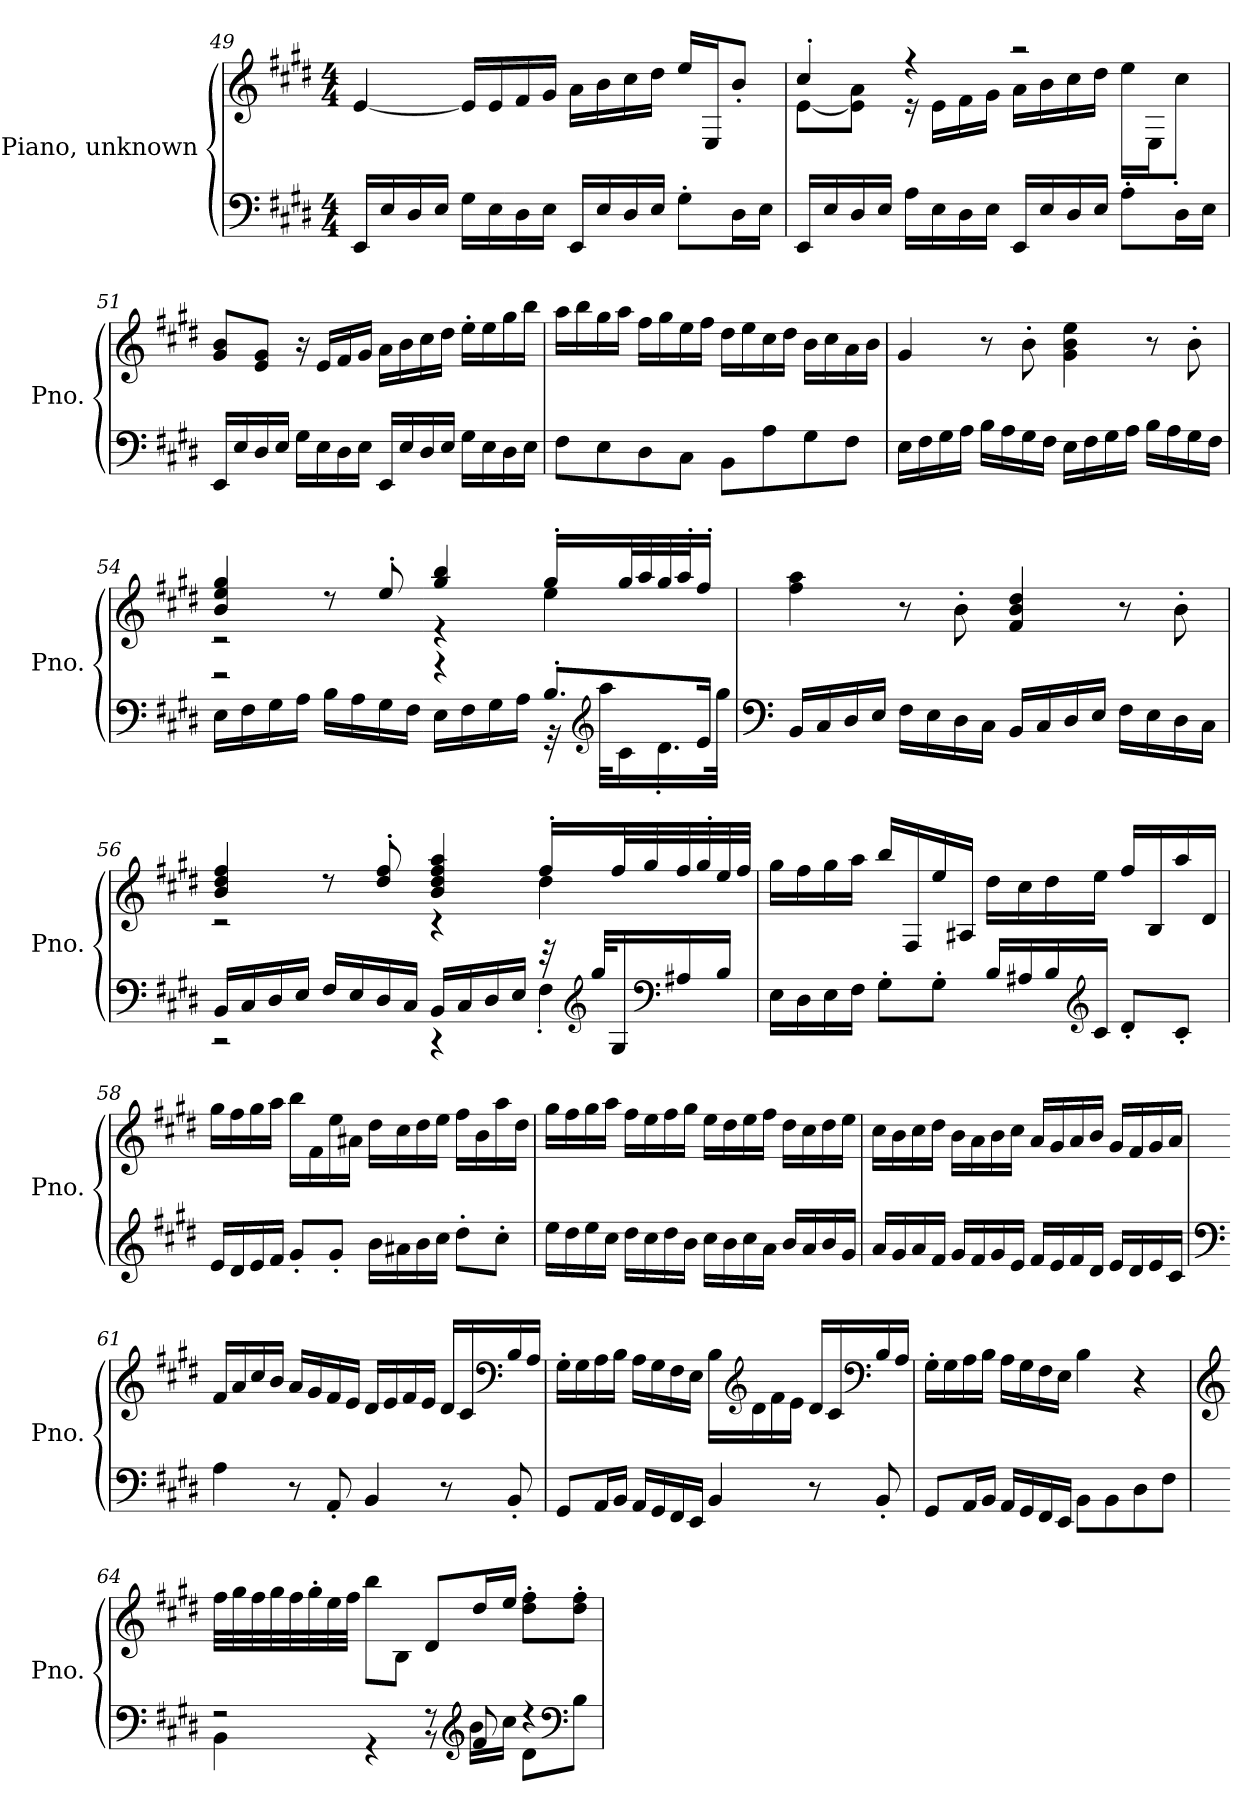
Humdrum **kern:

**kern	**kern
*part1	*part1
*staff2	*staff1
*I"Piano, unknown	*
*I'Pno.	*
*clefF4	*clefG2
*k[f#c#g#d#]	*k[f#c#g#d#]
*M4/4	*M4/4
=49	=49
16EE/LL	[4e/
16E/	.
16D#/	.
16E/JJ	.
16G#\LL	16e/LL]
16E\	16e/
16D#\	16f#/
16E\JJ	16g#/JJ
16EE/LL	16a\LL
16E/	16b\
16D#/	16cc#\
16E/JJ	16dd#\JJ
8G#'\L	16ee/LL
.	16E/J
16D#\L	8b'/J
16E\JJ	.
!!LO:PB:g=z
=50	=50
*	*^
16EE/LL	4cc#'/	[8e\L
16E/	.	.
16D#/	.	8e\] 8a\J
16E/JJ	.	.
16A\LL	4r	16r
16E\	.	16e\LL
16D#\	.	16f#\
16E\JJ	.	16g#\JJ
16EE/LL	2r	16a\LL
16E/	.	16b\
16D#/	.	16cc#\
16E/JJ	.	16dd#\JJ
8A'\L	.	16ee\LL
.	.	16E\J
16D#\L	.	8cc#'\J
16E\JJ	.	.
*	*v	*v
=51	=51
16EE/LL	8g#/ 8b/L
16E/	.
16D#/	8e/ 8g#/J
16E/JJ	.
16G#\LL	16r
16E\	16e/LL
16D#\	16f#/
16E\JJ	16g#/JJ
16EE/LL	16a\LL
16E/	16b\
16D#/	16cc#\
16E/JJ	16dd#\JJ
16G#\LL	16ee'\LL
16E\	16ee\
16D#\	16gg#\
16E\JJ	16bb\JJ
!!LO:LB:g=z
=52	=52
8F#\L	16aa\LL
.	16bb\
8E\	16gg#\
.	16aa\JJ
8D#\	16ff#\LL
.	16gg#\
8C#\J	16ee\
.	16ff#\JJ
8BB\L	16dd#\LL
.	16ee\
8A\	16cc#\
.	16dd#\JJ
8G#\	16b\LL
.	16cc#\
8F#\J	16a\
.	16b\JJ
=53	=53
16E\LL	4g#/
16F#\	.
16G#\	.
16A\JJ	.
16B\LL	8r
16A\	.
16G#\	8b'\
16F#\JJ	.
16E\LL	4g#\ 4b\ 4ee\
16F#\	.
16G#\	.
16A\JJ	.
16B\LL	8r
16A\	.
16G#\	8b'\
16F#\JJ	.
!!LO:LB:g=z
=54	=54
*^	*^
2r	16E\LL	4b/ 4ee/ 4gg#/	2r
.	16F#\	.	.
.	16G#\	.	.
.	16A\JJ	.	.
.	16B\LL	8r	.
.	16A\	.	.
.	16G#\	8ee'/	.
.	16F#\JJ	.	.
4r	16E\LL	4gg#/ 4bb/	4r
.	16F#\	.	.
.	16G#\	.	.
.	16A\JJ	.	.
8.B'/L	32r	16gg#'/LL	4ee\
*clefG2	*	*	*
.	32aa\KLL	.	.
.	16c#\	32gg#/L	.
.	.	32aa/	.
.	16.d#'\	32gg#/	.
.	.	32aa'/J	.
16e/Jk	.	16ff#'/JJ	.
.	32gg#\JJk	.	.
*v	*v	*	*
*	*v	*v
=55	=55
*clefF4	*
16BB/LL	4ff#\ 4aa\
16C#/	.
16D#/	.
16E/JJ	.
16F#\LL	8r
16E\	.
16D#\	8b'\
16C#\JJ	.
16BB/LL	4f#/ 4b/ 4dd#/
16C#/	.
16D#/	.
16E/JJ	.
16F#\LL	8r
16E\	.
16D#\	8b'\
16C#\JJ	.
!!LO:LB:g=z
=56	=56
*^	*^
16BB/LL	2r	4b/ 4dd#/ 4ff#/	2r
16C#/	.	.	.
16D#/	.	.	.
16E/JJ	.	.	.
16F#/LL	.	8r	.
16E/	.	.	.
16D#/	.	8dd#/' 8ff#/'	.
16C#/JJ	.	.	.
16BB/LL	4r	4b/ 4dd#/ 4ff#/ 4aa/	4r
16C#/	.	.	.
16D#/	.	.	.
16E/JJ	.	.	.
32r	4F#'\	16ff#'/LL	4dd#\
*clefG2	*	*	*
32gg#/KLL	.	.	.
16G#/	.	32ff#/L	.
.	.	32gg#/	.
*clefF4	*	*	*
16A#X/	.	32ff#/	.
.	.	32gg#'/	.
16B/JJ	.	32ee/	.
.	.	32ff#/JJJ	.
*v	*v	*	*
*	*v	*v
=57	=57
16E\LL	16gg#\LL
16D#\	16ff#\
16E\	16gg#\
16F#\JJ	16aa\JJ
8G#'\L	16bb/LL
.	16F#/
8G#'\J	16ee/
.	16A#X/JJ
16B/LL	16dd#\LL
16A#X/	16cc#\
16B/	16dd#\
*clefG2	*
16c#/JJ	16ee\JJ
8d#'/L	16ff#/LL
.	16B/
8c#'/J	16aa/
.	16d#/JJ
!!LO:LB:g=z
=58	=58
16e/LL	16gg#\LL
16d#/	16ff#\
16e/	16gg#\
16f#/JJ	16aa\JJ
8g#'/L	16bb\LL
.	16f#\
8g#'/J	16ee\
.	16a#X\JJ
16b\LL	16dd#\LL
16a#X\	16cc#\
16b\	16dd#\
16cc#\JJ	16ee\JJ
8dd#'\L	16ff#\LL
.	16b\
8cc#'\J	16aa\
.	16dd#\JJ
=59	=59
16ee\LL	16gg#\LL
16dd#\	16ff#\
16ee\	16gg#\
16cc#\JJ	16aa\JJ
16dd#\LL	16ff#\LL
16cc#\	16ee\
16dd#\	16ff#\
16b\JJ	16gg#\JJ
16cc#\LL	16ee\LL
16b\	16dd#\
16cc#\	16ee\
16a\JJ	16ff#\JJ
16b/LL	16dd#\LL
16a/	16cc#\
16b/	16dd#\
16g#/JJ	16ee\JJ
!!LO:LB:g=z
=60	=60
16a/LL	16cc#\LL
16g#/	16b\
16a/	16cc#\
16f#/JJ	16dd#\JJ
16g#/LL	16b\LL
16f#/	16a\
16g#/	16b\
16e/JJ	16cc#\JJ
16f#/LL	16a/LL
16e/	16g#/
16f#/	16a/
16d#/JJ	16b/JJ
16e/LL	16g#/LL
16d#/	16f#/
16e/	16g#/
16c#/JJ	16a/JJ
=61	=61
*clefF4	*
4A\	16f#/LL
.	16a/
.	16cc#/
.	16b/JJ
8r	16a/LL
.	16g#/
8AA'/	16f#/
.	16e/JJ
4BB/	16d#/LL
.	16e/
.	16f#/
.	16e/JJ
8r	16d#/LL
.	16c#/
*	*clefF4
8BB'/	16B/
.	16A/JJ
!!LO:PB:g=z
=62	=62
8GG#/L	16G#'\LL
.	16G#\
16AA/L	16A\
16BB/JJ	16B\JJ
16AA/LL	16A\LL
16GG#/	16G#\
16FF#/	16F#\
16EE/JJ	16E\JJ
4BB/	16B\LL
*	*clefG2
.	16d#\
.	16f#\
.	16e\JJ
8r	16d#/LL
.	16c#/
*	*clefF4
8BB'/	16B/
.	16A/JJ
=63	=63
8GG#/L	16G#'\LL
.	16G#\
16AA/L	16A\
16BB/JJ	16B\JJ
16AA/LL	16A\LL
16GG#/	16G#\
16FF#/	16F#\
16EE/JJ	16E\JJ
8BB\L	4B\
8BB\	.
8D#\	4r
8F#\J	.
!!LO:LB:g=z
=64	=64
*	*clefG2
*^	*
2r	4BB\	32ff#\LLL
.	.	32gg#\
.	.	32ff#\
.	.	32gg#\
.	.	32ff#\
.	.	32gg#'\
.	.	32ee\
.	.	32ff#\JJJ
.	4r	8bb\L
.	.	8B\J
8r	8r	8d#/L
*clefG2	*	*
8f#/	16b\LL	16dd#/L
.	16cc#\JJ	16ee/JJ
4r	8d#\L	8dd#\' 8ff#\'L
*clefF4	*	*
.	8B\J	8dd#\' 8ff#\'J
*v	*v	*
=	=
*-	*-
